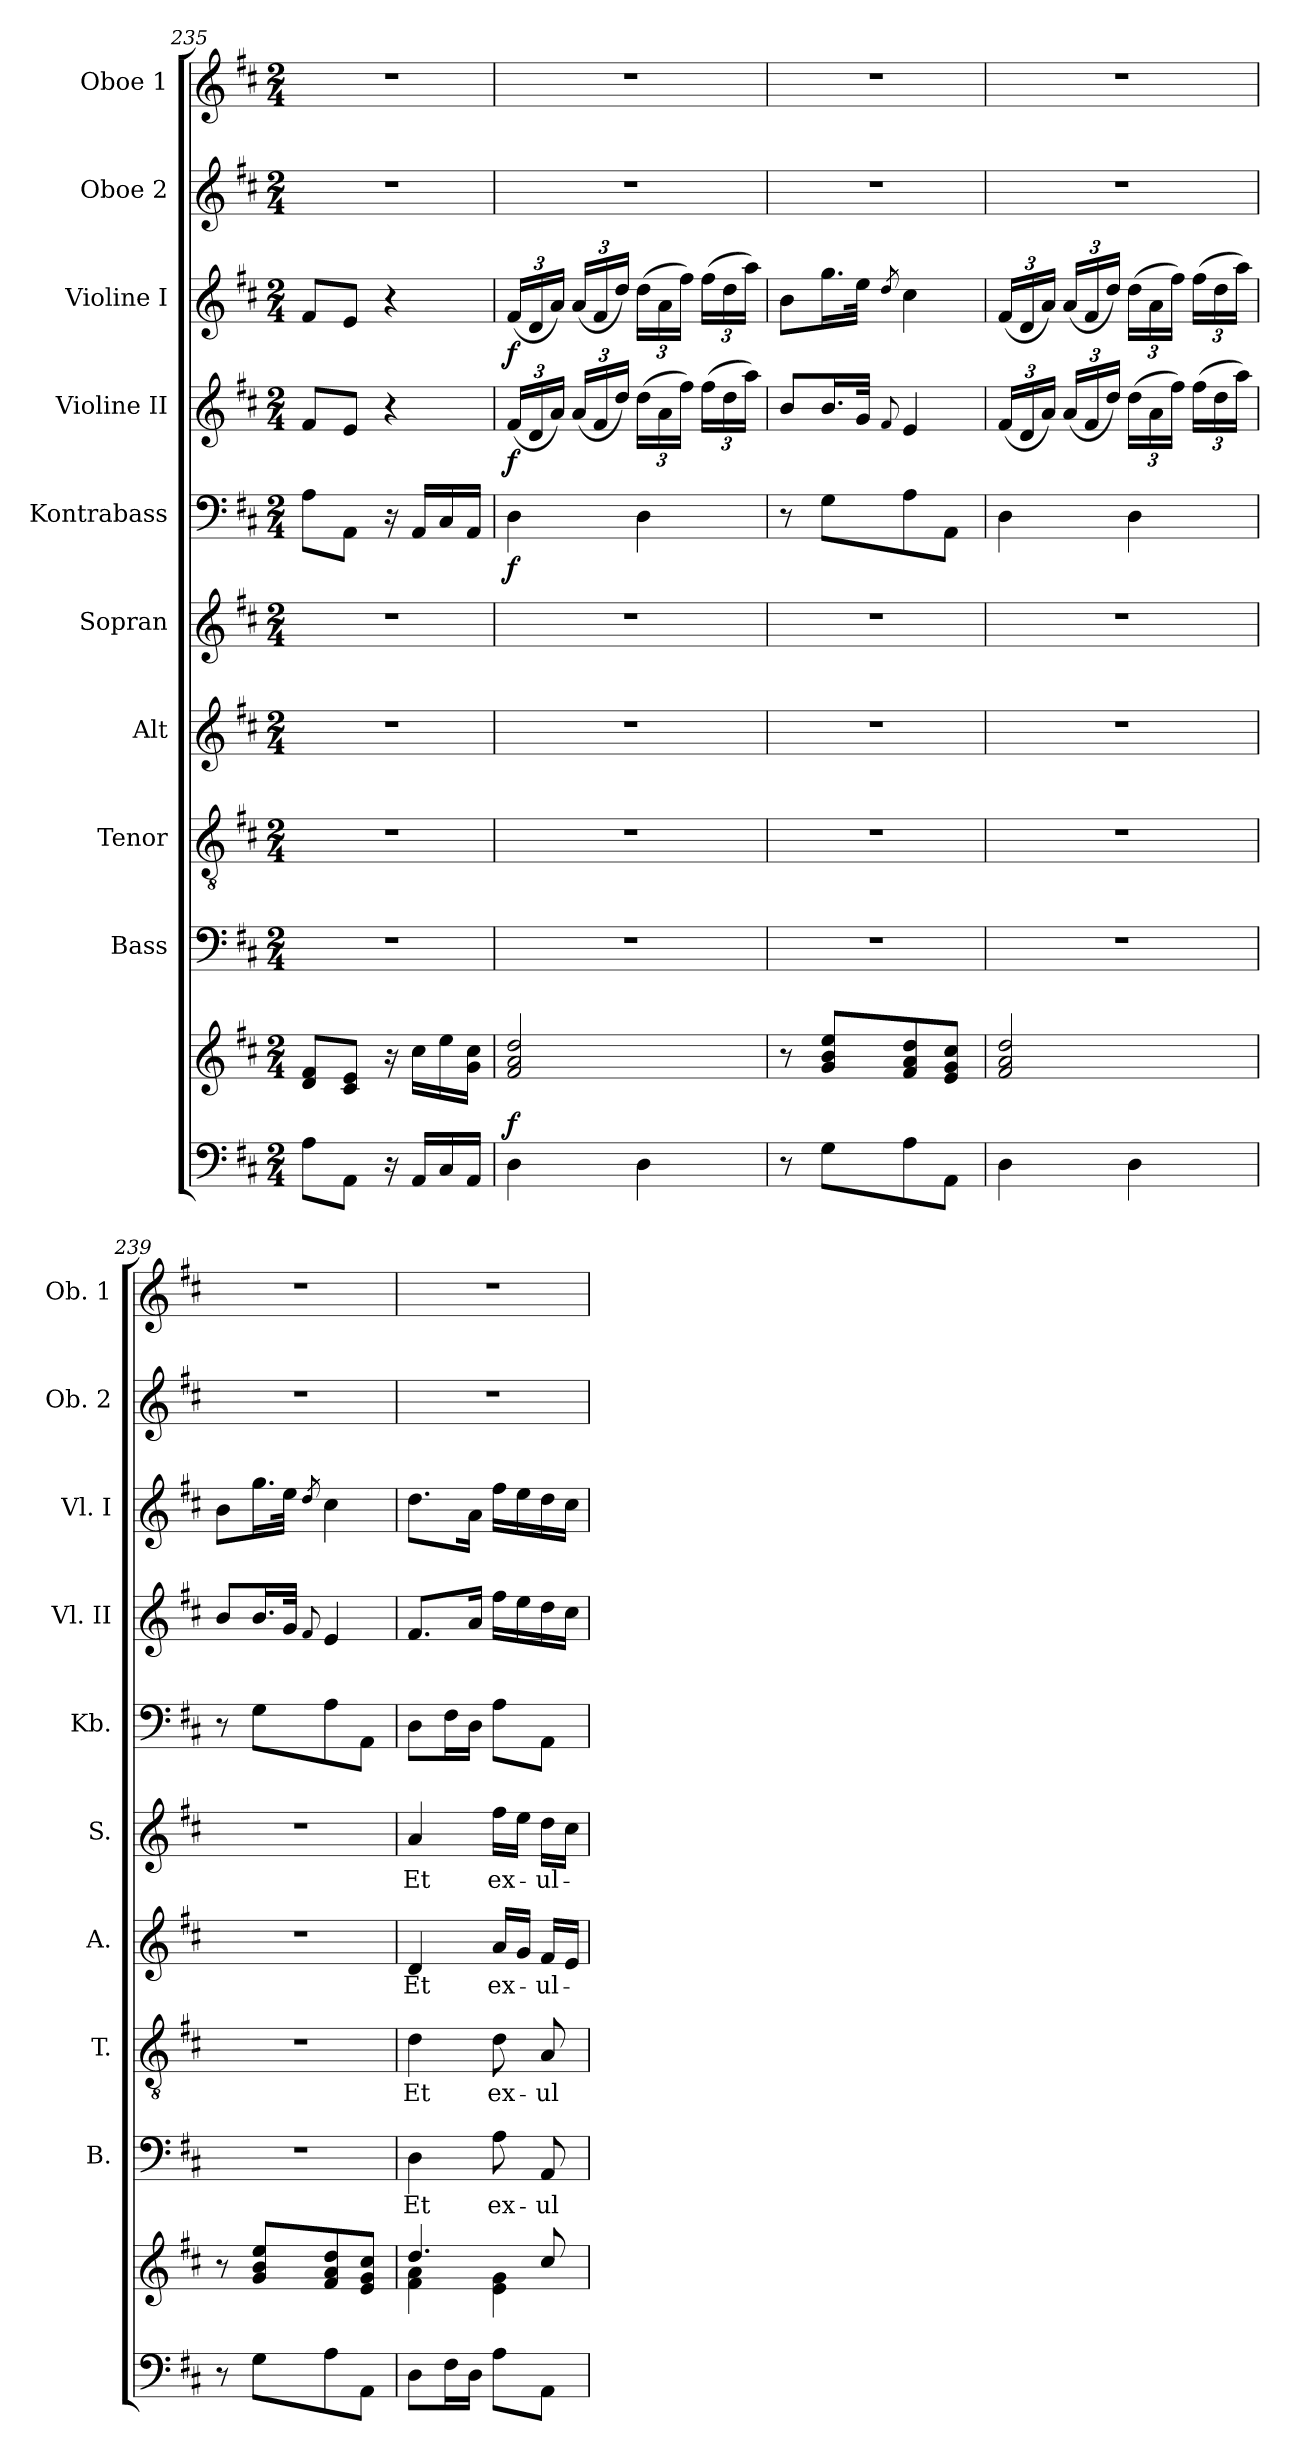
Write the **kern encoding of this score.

**kern	**kern	**dynam	**kern	**text	**kern	**text	**kern	**text	**kern	**text	**kern	**dynam	**kern	**dynam	**kern	**dynam	**kern	**kern
*part10	*part10	*part10	*part9	*part9	*part8	*part8	*part7	*part7	*part6	*part6	*part5	*part5	*part4	*part4	*part3	*part3	*part2	*part1
*staff11	*staff10	*staff10/11	*staff9	*staff9	*staff8	*staff8	*staff7	*staff7	*staff6	*staff6	*staff5	*staff5	*staff4	*staff4	*staff3	*staff3	*staff2	*staff1
*	*	*	*I"Bass	*	*I"Tenor	*	*I"Alt	*	*I"Sopran	*	*I"Kontrabass	*	*I"Violine II	*	*I"Violine I	*	*I"Oboe 2	*I"Oboe 1
*	*	*	*I'B.	*	*I'T.	*	*I'A.	*	*I'S.	*	*I'Kb.	*	*I'Vl. II	*	*I'Vl. I	*	*I'Ob. 2	*I'Ob. 1
*clefF4	*clefG2	*	*clefF4	*	*clefGv2	*	*clefG2	*	*clefG2	*	*clefF4	*	*clefG2	*	*clefG2	*	*clefG2	*clefG2
*	*	*	*	*	*	*	*	*	*	*	*ITrd7c12	*	*	*	*	*	*	*
*k[f#c#]	*k[f#c#]	*	*k[f#c#]	*	*k[f#c#]	*	*k[f#c#]	*	*k[f#c#]	*	*k[f#c#]	*	*k[f#c#]	*	*k[f#c#]	*	*k[f#c#]	*k[f#c#]
*D:	*D:	*	*D:	*	*D:	*	*D:	*	*D:	*	*D:	*	*D:	*	*D:	*	*D:	*D:
*M2/4	*M2/4	*	*M2/4	*	*M2/4	*	*M2/4	*	*M2/4	*	*M2/4	*	*M2/4	*	*M2/4	*	*M2/4	*M2/4
=235	=235	=235	=235	=235	=235	=235	=235	=235	=235	=235	=235	=235	=235	=235	=235	=235	=235	=235
8A\L	8d/ 8f#/L	.	2r	.	2r	.	2r	.	2r	.	8AA\L	.	8f#/L	.	8f#/L	.	2r	2r
8AA\J	8c#/ 8e/J	.	.	.	.	.	.	.	.	.	8AAA\J	.	8e/J	.	8e/J	.	.	.
16r	16r	.	.	.	.	.	.	.	.	.	16r	.	4r	.	4r	.	.	.
16AA/LL	16cc#\LL	.	.	.	.	.	.	.	.	.	16AAA/LL	.	.	.	.	.	.	.
16C#/	16ee\	.	.	.	.	.	.	.	.	.	16CC#/	.	.	.	.	.	.	.
16AA/JJ	16g\ 16cc#\JJ	.	.	.	.	.	.	.	.	.	16AAA/JJ	.	.	.	.	.	.	.
=236	=236	=236	=236	=236	=236	=236	=236	=236	=236	=236	=236	=236	=236	=236	=236	=236	=236	=236
!	!	!LO:DY:a=2	!	!	!	!	!	!	!	!	!	!LO:DY:b	!	!LO:DY:b	!	!LO:DY:b	!	!
4D\	2f#/ 2a/ 2dd/	f	2r	.	2r	.	2r	.	2r	.	4DD\	f	(<24f#/LL	f	(<24f#/LL	f	2r	2r
.	.	.	.	.	.	.	.	.	.	.	.	.	24d/	.	24d/	.	.	.
.	.	.	.	.	.	.	.	.	.	.	.	.	24a/JJ)	.	24a/JJ)	.	.	.
.	.	.	.	.	.	.	.	.	.	.	.	.	(<24a/LL	.	(<24a/LL	.	.	.
.	.	.	.	.	.	.	.	.	.	.	.	.	24f#/	.	24f#/	.	.	.
.	.	.	.	.	.	.	.	.	.	.	.	.	24dd/JJ)	.	24dd/JJ)	.	.	.
4D\	.	.	.	.	.	.	.	.	.	.	4DD\	.	(>24dd\LL	.	(>24dd\LL	.	.	.
.	.	.	.	.	.	.	.	.	.	.	.	.	24a\	.	24a\	.	.	.
.	.	.	.	.	.	.	.	.	.	.	.	.	24ff#\JJ)	.	24ff#\JJ)	.	.	.
.	.	.	.	.	.	.	.	.	.	.	.	.	(>24ff#\LL	.	(>24ff#\LL	.	.	.
.	.	.	.	.	.	.	.	.	.	.	.	.	24dd\	.	24dd\	.	.	.
.	.	.	.	.	.	.	.	.	.	.	.	.	24aa\JJ)	.	24aa\JJ)	.	.	.
=237	=237	=237	=237	=237	=237	=237	=237	=237	=237	=237	=237	=237	=237	=237	=237	=237	=237	=237
8r	8r	.	2r	.	2r	.	2r	.	2r	.	8r	.	8b/L	.	8b\L	.	2r	2r
8G\L	8g/ 8b/ 8ee/L	.	.	.	.	.	.	.	.	.	8GG\L	.	16.b/L	.	16.gg\L	.	.	.
.	.	.	.	.	.	.	.	.	.	.	.	.	32g/JJk	.	32ee\JJk	.	.	.
.	.	.	.	.	.	.	.	.	.	.	.	.	8qqf#/	.	8qdd/	.	.	.
8A\	8f#/ 8a/ 8dd/	.	.	.	.	.	.	.	.	.	8AA\	.	4e/	.	4cc#\	.	.	.
8AA\J	8e/ 8g/ 8cc#/J	.	.	.	.	.	.	.	.	.	8AAA\J	.	.	.	.	.	.	.
=238	=238	=238	=238	=238	=238	=238	=238	=238	=238	=238	=238	=238	=238	=238	=238	=238	=238	=238
4D\	2f#/ 2a/ 2dd/	.	2r	.	2r	.	2r	.	2r	.	4DD\	.	(<24f#/LL	.	(<24f#/LL	.	2r	2r
.	.	.	.	.	.	.	.	.	.	.	.	.	24d/	.	24d/	.	.	.
.	.	.	.	.	.	.	.	.	.	.	.	.	24a/JJ)	.	24a/JJ)	.	.	.
.	.	.	.	.	.	.	.	.	.	.	.	.	(<24a/LL	.	(<24a/LL	.	.	.
.	.	.	.	.	.	.	.	.	.	.	.	.	24f#/	.	24f#/	.	.	.
.	.	.	.	.	.	.	.	.	.	.	.	.	24dd/JJ)	.	24dd/JJ)	.	.	.
4D\	.	.	.	.	.	.	.	.	.	.	4DD\	.	(>24dd\LL	.	(>24dd\LL	.	.	.
.	.	.	.	.	.	.	.	.	.	.	.	.	24a\	.	24a\	.	.	.
.	.	.	.	.	.	.	.	.	.	.	.	.	24ff#\JJ)	.	24ff#\JJ)	.	.	.
.	.	.	.	.	.	.	.	.	.	.	.	.	(>24ff#\LL	.	(>24ff#\LL	.	.	.
.	.	.	.	.	.	.	.	.	.	.	.	.	24dd\	.	24dd\	.	.	.
.	.	.	.	.	.	.	.	.	.	.	.	.	24aa\JJ)	.	24aa\JJ)	.	.	.
!!LO:PB:g=z
=239	=239	=239	=239	=239	=239	=239	=239	=239	=239	=239	=239	=239	=239	=239	=239	=239	=239	=239
8r	8r	.	2r	.	2r	.	2r	.	2r	.	8r	.	8b/L	.	8b\L	.	2r	2r
8G\L	8g/ 8b/ 8ee/L	.	.	.	.	.	.	.	.	.	8GG\L	.	16.b/L	.	16.gg\L	.	.	.
.	.	.	.	.	.	.	.	.	.	.	.	.	32g/JJk	.	32ee\JJk	.	.	.
.	.	.	.	.	.	.	.	.	.	.	.	.	8qqf#/	.	8qdd/	.	.	.
8A\	8f#/ 8a/ 8dd/	.	.	.	.	.	.	.	.	.	8AA\	.	4e/	.	4cc#\	.	.	.
8AA\J	8e/ 8g/ 8cc#/J	.	.	.	.	.	.	.	.	.	8AAA\J	.	.	.	.	.	.	.
=240	=240	=240	=240	=240	=240	=240	=240	=240	=240	=240	=240	=240	=240	=240	=240	=240	=240	=240
*	*^	*	*	*	*	*	*	*	*	*	*	*	*	*	*	*	*	*
!	!	!	!	!	!LO:LY:b	!	!LO:LY:b	!	!LO:LY:b	!	!LO:LY:b	!	!	!	!	!	!	!	!
8D\L	4.dd/	4f#\ 4a\	.	4D\	Et	4d\	Et	4d/	Et	4a/	Et	8DD\L	.	8.f#/L	.	8.dd\L	.	2r	2r
16F#\L	.	.	.	.	.	.	.	.	.	.	.	16FF#\L	.	.	.	.	.	.	.
16D\JJ	.	.	.	.	.	.	.	.	.	.	.	16DD\JJ	.	16a/Jk	.	16a\Jk	.	.	.
!	!	!	!	!	!LO:LY:b	!	!LO:LY:b	!	!LO:LY:b	!	!LO:LY:b	!	!	!	!	!	!	!	!
8A\L	.	4e\ 4g\	.	8A\	ex-	8d\	ex-	16a/LL	ex-	16ff#\LL	ex-	8AA\L	.	16ff#\LL	.	16ff#\LL	.	.	.
.	.	.	.	.	.	.	.	16g/JJ	.	16ee\JJ	.	.	.	16ee\	.	16ee\	.	.	.
!	!	!	!	!	!LO:LY:b	!	!LO:LY:b	!	!LO:LY:b	!	!LO:LY:b	!	!	!	!	!	!	!	!
8AA\J	8cc#/	.	.	8AA/	-ul-	8A/	-ul-	16f#/LL	-ul-	16dd\LL	-ul-	8AAA\J	.	16dd\	.	16dd\	.	.	.
.	.	.	.	.	.	.	.	16e/JJ	.	16cc#\JJ	.	.	.	16cc#\JJ	.	16cc#\JJ	.	.	.
*	*v	*v	*	*	*	*	*	*	*	*	*	*	*	*	*	*	*	*	*
=	=	=	=	=	=	=	=	=	=	=	=	=	=	=	=	=	=	=
*-	*-	*-	*-	*-	*-	*-	*-	*-	*-	*-	*-	*-	*-	*-	*-	*-	*-	*-
